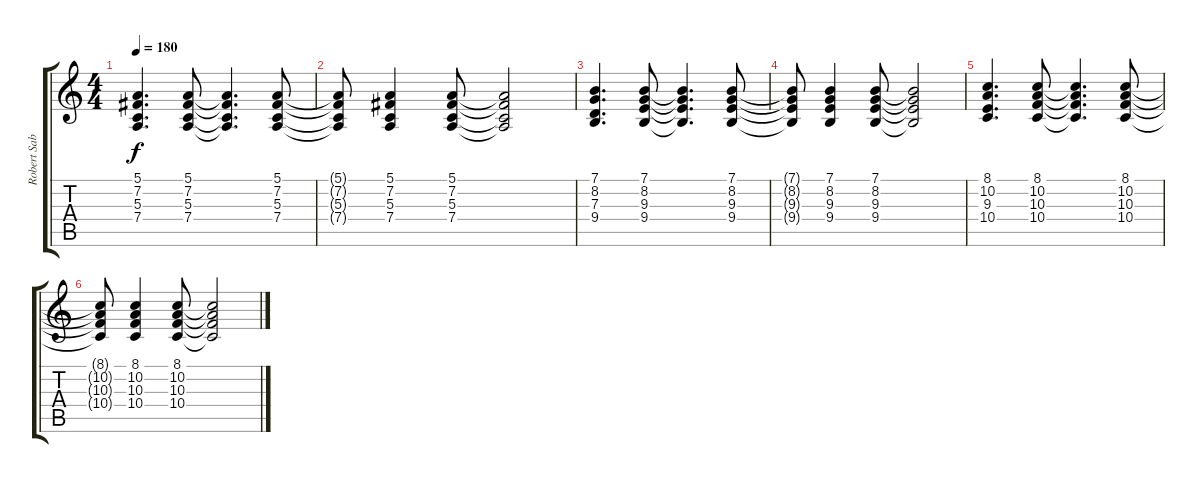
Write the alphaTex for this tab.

\track ("Robert Sabino (Piano)" "Robert Sab") {instrument electricgrandpiano}
\staff {score tabs}
\tuning (E4 B3 G3 D3 A2 E2) {hide}
\ts (4 4)
\tempo 180
\clef g2
\ks c
(5.1 7.2 5.3 7.4).4{d dy f} (5.1 7.2 5.3 7.4).8 (5.1{t} 7.2{t} 5.3{t} 7.4{t}).4{d} (5.1 7.2 5.3 7.4).8 |
(5.1{t} 7.2{t} 5.3{t} 7.4{t}).8 (5.1 7.2 5.3 7.4).4 (5.1 7.2 5.3 7.4).8 (5.1{t} 7.2{t} 5.3{t} 7.4{t}).2 |
(7.1 8.2 7.3 9.4).4{d} (7.1 8.2 9.3 9.4).8 (7.1{t} 8.2{t} 9.3{t} 9.4{t}).4{d} (7.1 8.2 9.3 9.4).8 |
(7.1{t} 8.2{t} 9.3{t} 9.4{t}).8 (7.1 8.2 9.3 9.4).4 (7.1 8.2 9.3 9.4).8 (7.1{t} 8.2{t} 9.3{t} 9.4{t}).2 |
(8.1 10.2 9.3 10.4).4{d} (8.1 10.2 10.3 10.4).8 (8.1{t} 10.2{t} 10.3{t} 10.4{t}).4{d} (8.1 10.2 10.3 10.4).8 |
(8.1{t} 10.2{t} 10.3{t} 10.4{t}).8 (8.1 10.2 10.3 10.4).4 (8.1 10.2 10.3 10.4).8 (8.1{t} 10.2{t} 10.3{t} 10.4{t}).2
